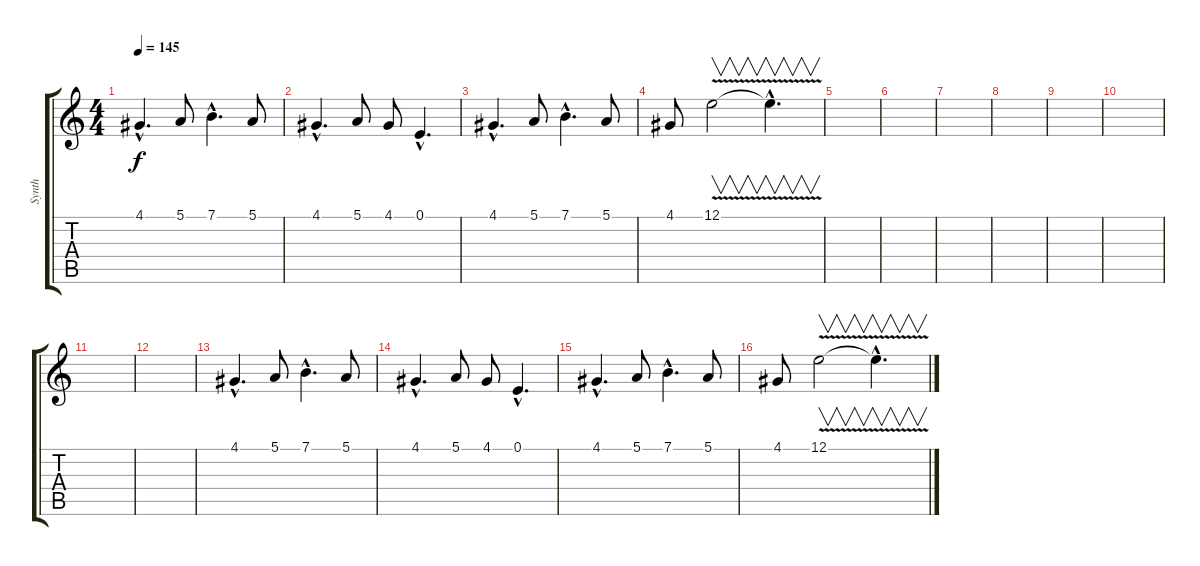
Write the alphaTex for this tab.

\track ("Synth" "Synth") {instrument lead3calliope}
\staff {score tabs}
\tuning (E4 B3 G3 D3 A2 E2) {hide}
\ts (4 4)
\tempo 145
\clef g2
\ks c
4.1{hac}.4{d dy f} 5.1.8 7.1{hac}.4{d} 5.1.8 |
4.1{hac}.4{d} 5.1.8 4.1.8 0.1{hac}.4{d} |
4.1{hac}.4{d} 5.1.8 7.1{hac}.4{d} 5.1.8 |
4.1.8 12.1{v}.2{v} 12.1{hac t}.4{v d} |
|
|
|
|
|
|
|
|
4.1{hac}.4{d} 5.1.8 7.1{hac}.4{d} 5.1.8 |
4.1{hac}.4{d} 5.1.8 4.1.8 0.1{hac}.4{d} |
4.1{hac}.4{d} 5.1.8 7.1{hac}.4{d} 5.1.8 |
4.1.8 12.1{v}.2{v} 12.1{hac t}.4{v d}
